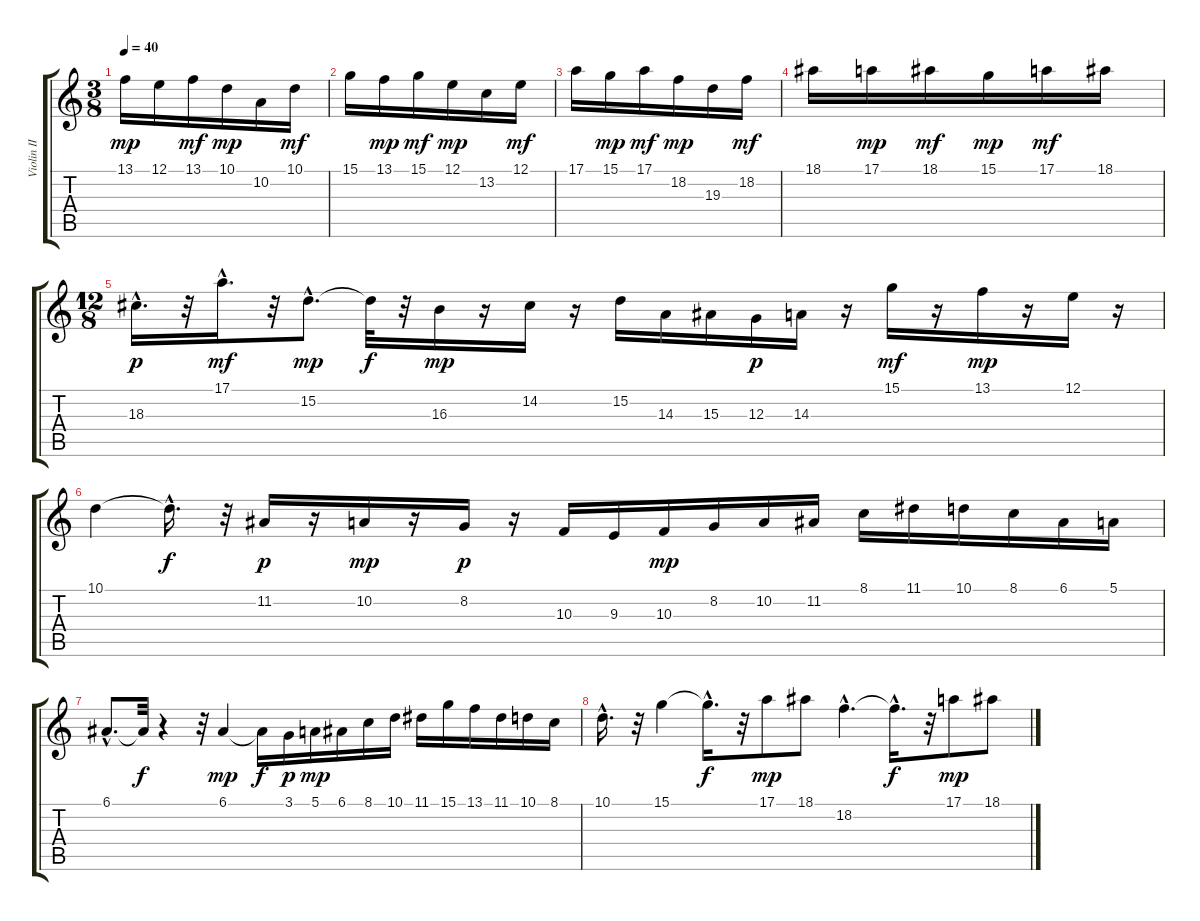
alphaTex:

\track ("Violin II" "Violin II") {instrument violin}
\staff {score tabs}
\tuning (E4 B3 G3 D3 A2 E2) {hide}
\ts (3 8)
\tempo 40
\clef g2
\ks c
13.1.16{dy mp} 12.1.16 13.1.16{dy mf} 10.1.16{dy mp} 10.2.16 10.1.16{dy mf} |
15.1.16 13.1.16{dy mp} 15.1.16{dy mf} 12.1.16{dy mp} 13.2.16 12.1.16{dy mf} |
17.1.16 15.1.16{dy mp} 17.1.16{dy mf} 18.2.16{dy mp} 19.3.16 18.2.16{dy mf} |
18.1.16 17.1.16{dy mp} 18.1.16{dy mf} 15.1.16{dy mp} 17.1.16{dy mf} 18.1.16 |
\ts (12 8)
18.3{hac}.16{d dy p} r.32 17.1{hac}.16{d dy mf} r.32 15.2{hac}.8{d dy mp} 15.2{t}.32{dy f} r.32 16.3.16{dy mp} r.16 14.2.16 r.16 15.2.16 14.3.16 15.3.16 12.3.16{dy p} 14.3.16 r.16 15.1.16{dy mf} r.16 13.1.16{dy mp} r.16 12.1.16 r.16 |
10.1.4 10.1{hac t}.16{d dy f} r.32 11.2.16{dy p} r.16 10.2.16{dy mp} r.16 8.2.16{dy p} r.16 10.3.16 9.3.16 10.3.16{dy mp} 8.2.16 10.2.16 11.2.16 8.1.16 11.1.16 10.1.16 8.1.16 6.1.16 5.1.16 |
6.1{hac}.8{d} 6.1{t}.32{dy f} r.4 r.32 6.1.4{dy mp} 6.1{t}.16{dy f} 3.1.16{dy p} 5.1.16{dy mp} 6.1.16 8.1.16 10.1.16 11.1.16 15.1.16 13.1.16 11.1.16 10.1.16 8.1.16 |
10.1{hac}.16{d} r.32 15.1.4 15.1{hac t}.16{d dy f} r.32 17.1.8{dy mp} 18.1.8 18.2{hac}.4{d} 18.2{hac t}.16{d dy f} r.32 17.1.8{dy mp} 18.1.8
